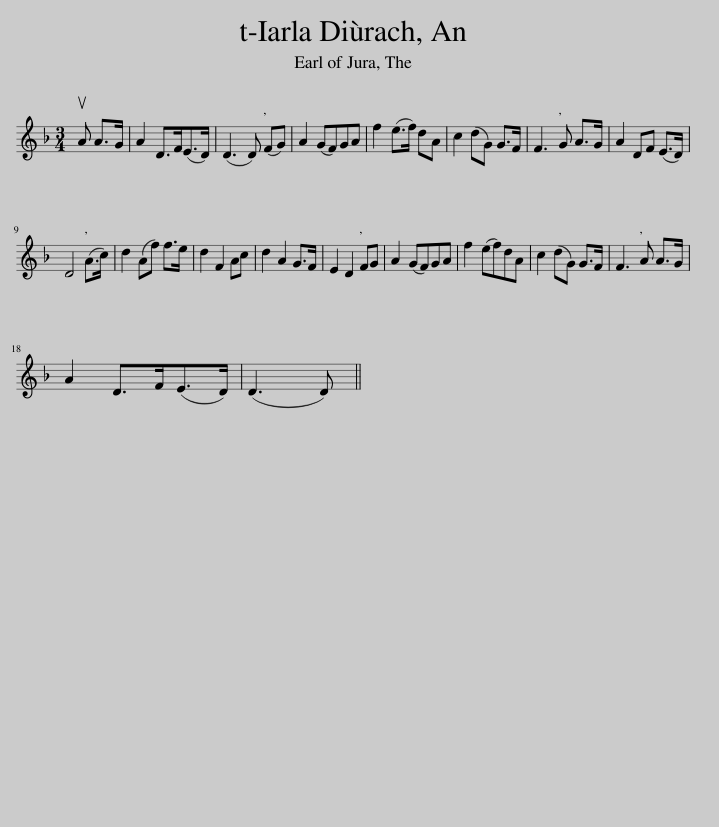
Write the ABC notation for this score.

X:1
L:1/8
M:3/4
I:linebreak $
K:Dmin
V:1 treble
V:1
 uA A>G | A2 D>F(E>D) | (D3 D) (FG) | A2 (GF)GA | f2 (e>f) dA | %5
 c2 (dG) G>F | F3 G A>G | A2 DF (E>D) |$ D4 (A>c) | d2 (Af) f>e | %10
 d2 F2 Ac | d2 A2 G>F | E2 D2 FG | A2 (GF)GA | f2 (ef)dA | %15
 c2 (dG) G>F | F3 A A>G |$ A2 D>F(E>D) | (D3 D) || %19
